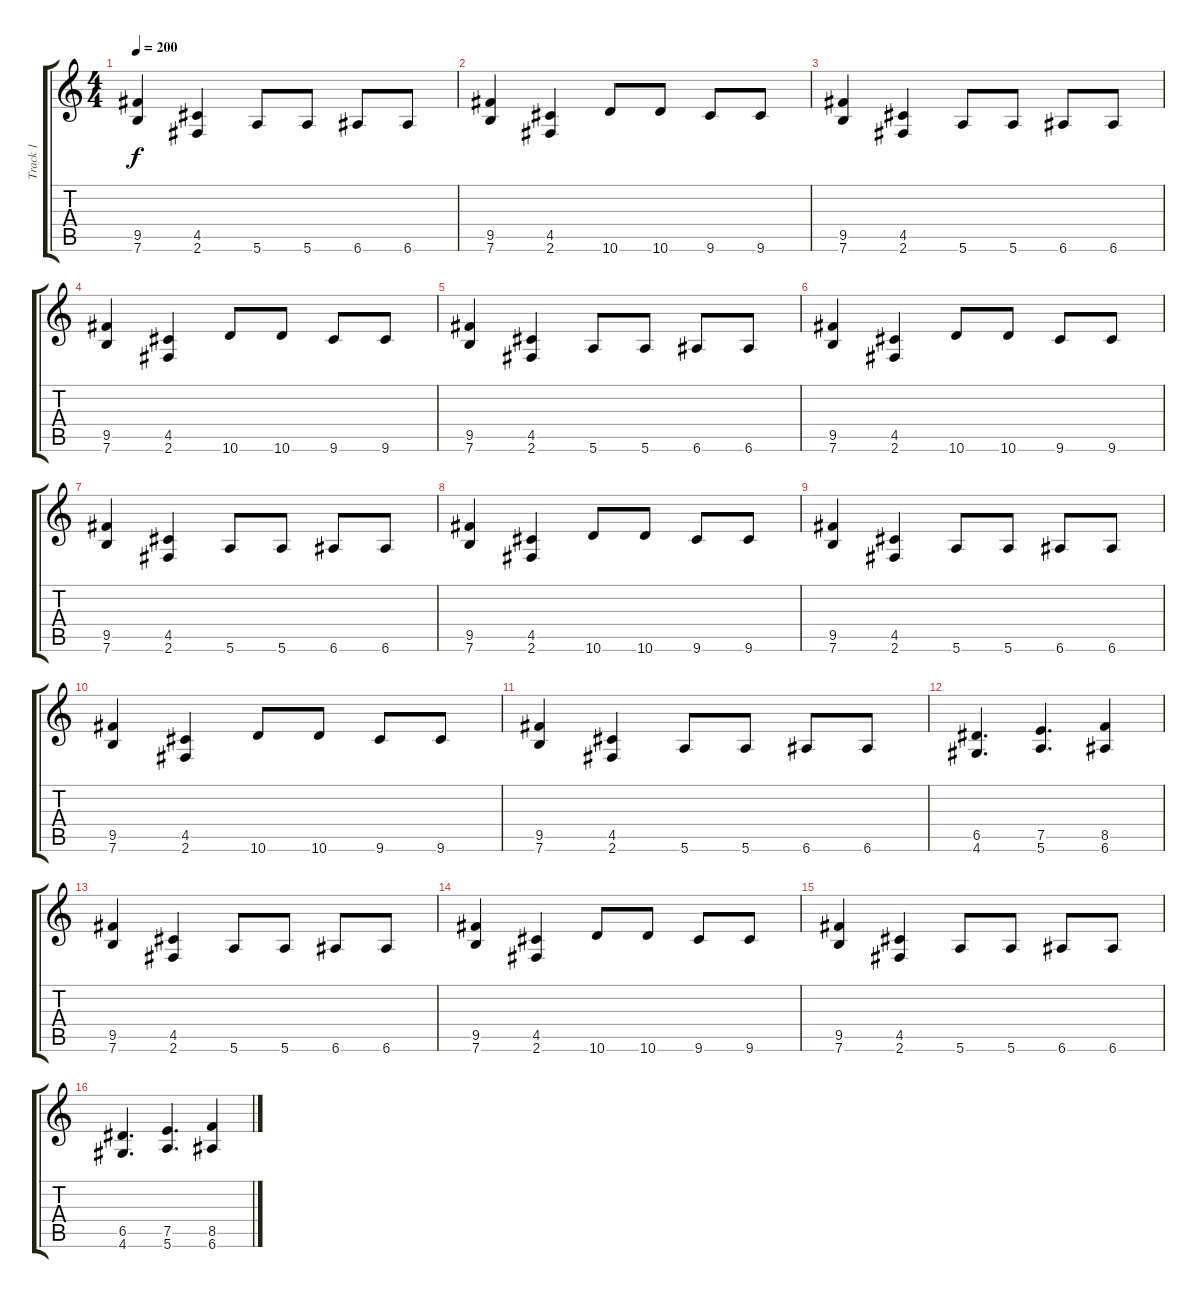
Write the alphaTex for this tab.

\track ("Track 1" "Track 1") {instrument distortionguitar}
\staff {score tabs}
\tuning (E4 B3 G3 D3 A2 E2) {hide}
\ts (4 4)
\tempo 200
\clef g2
\ks c
(9.5 7.6).4{dy f} (4.5 2.6).4 5.6.8 5.6.8 6.6.8 6.6.8 |
(9.5 7.6).4 (4.5 2.6).4 10.6.8 10.6.8 9.6.8 9.6.8 |
(9.5 7.6).4 (4.5 2.6).4 5.6.8 5.6.8 6.6.8 6.6.8 |
(9.5 7.6).4 (4.5 2.6).4 10.6.8 10.6.8 9.6.8 9.6.8 |
(9.5 7.6).4 (4.5 2.6).4 5.6.8 5.6.8 6.6.8 6.6.8 |
(9.5 7.6).4 (4.5 2.6).4 10.6.8 10.6.8 9.6.8 9.6.8 |
(9.5 7.6).4 (4.5 2.6).4 5.6.8 5.6.8 6.6.8 6.6.8 |
(9.5 7.6).4 (4.5 2.6).4 10.6.8 10.6.8 9.6.8 9.6.8 |
(9.5 7.6).4 (4.5 2.6).4 5.6.8 5.6.8 6.6.8 6.6.8 |
(9.5 7.6).4 (4.5 2.6).4 10.6.8 10.6.8 9.6.8 9.6.8 |
(9.5 7.6).4 (4.5 2.6).4 5.6.8 5.6.8 6.6.8 6.6.8 |
(6.5 4.6).4{d} (7.5 5.6).4{d} (8.5 6.6).4 |
(9.5 7.6).4 (4.5 2.6).4 5.6.8 5.6.8 6.6.8 6.6.8 |
(9.5 7.6).4 (4.5 2.6).4 10.6.8 10.6.8 9.6.8 9.6.8 |
(9.5 7.6).4 (4.5 2.6).4 5.6.8 5.6.8 6.6.8 6.6.8 |
(6.5 4.6).4{d} (7.5 5.6).4{d} (8.5 6.6).4
